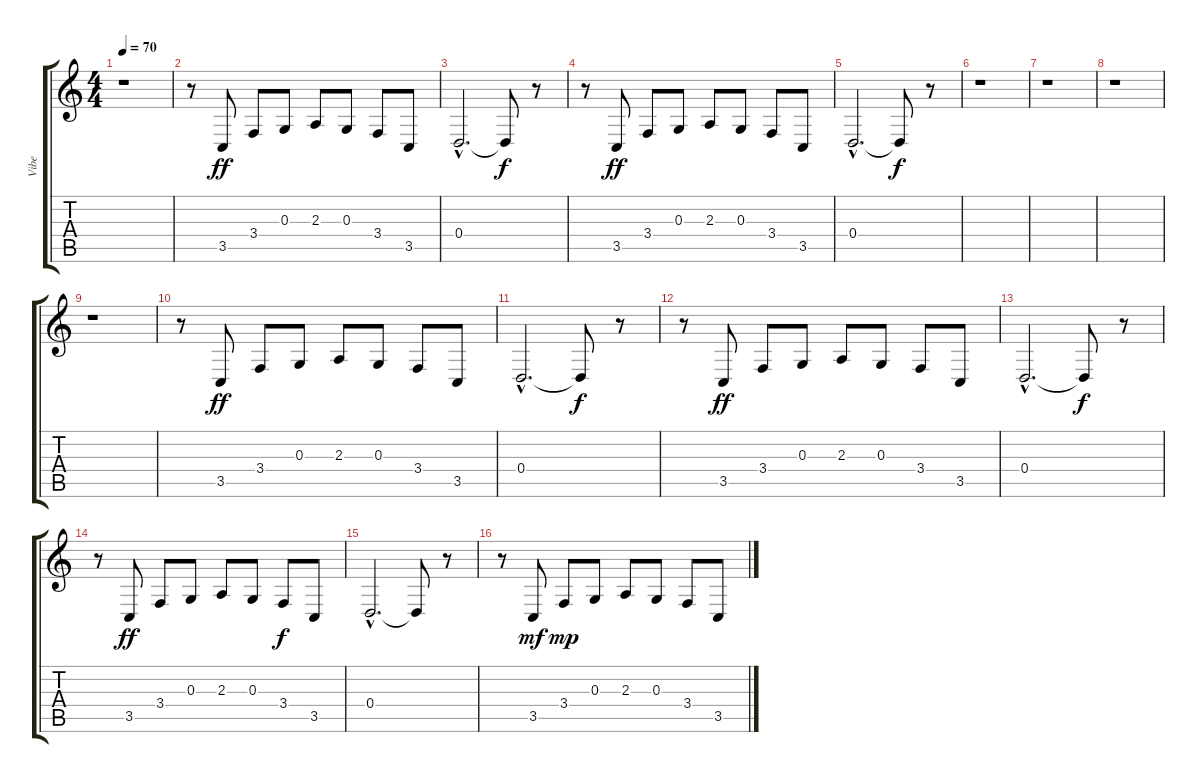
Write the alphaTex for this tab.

\track ("Vibe                " "Vibe      ") {instrument vibraphone}
\staff {score tabs}
\tuning (E4 B3 G3 D3 A2 E2) {hide}
\ts (4 4)
\tempo 70
\clef g2
\ks c
r.1{dy f} |
r.8 3.5.8{dy ff} 3.4.8 0.3.8 2.3.8 0.3.8 3.4.8 3.5.8 |
0.4{hac}.2{d} 0.4{t}.8{dy f} r.8 |
r.8 3.5.8{dy ff} 3.4.8 0.3.8 2.3.8 0.3.8 3.4.8 3.5.8 |
0.4{hac}.2{d} 0.4{t}.8{dy f} r.8 |
r.1 |
r.1 |
r.1 |
r.1 |
r.8 3.5.8{dy ff} 3.4.8 0.3.8 2.3.8 0.3.8 3.4.8 3.5.8 |
0.4{hac}.2{d} 0.4{t}.8{dy f} r.8 |
r.8 3.5.8{dy ff} 3.4.8 0.3.8 2.3.8 0.3.8 3.4.8 3.5.8 |
0.4{hac}.2{d} 0.4{t}.8{dy f} r.8 |
r.8 3.5.8{dy ff} 3.4.8 0.3.8 2.3.8 0.3.8 3.4.8{dy f} 3.5.8 |
0.4{hac}.2{d} 0.4{t}.8 r.8 |
r.8 3.5.8{dy mf} 3.4.8{dy mp} 0.3.8 2.3.8 0.3.8 3.4.8 3.5.8
